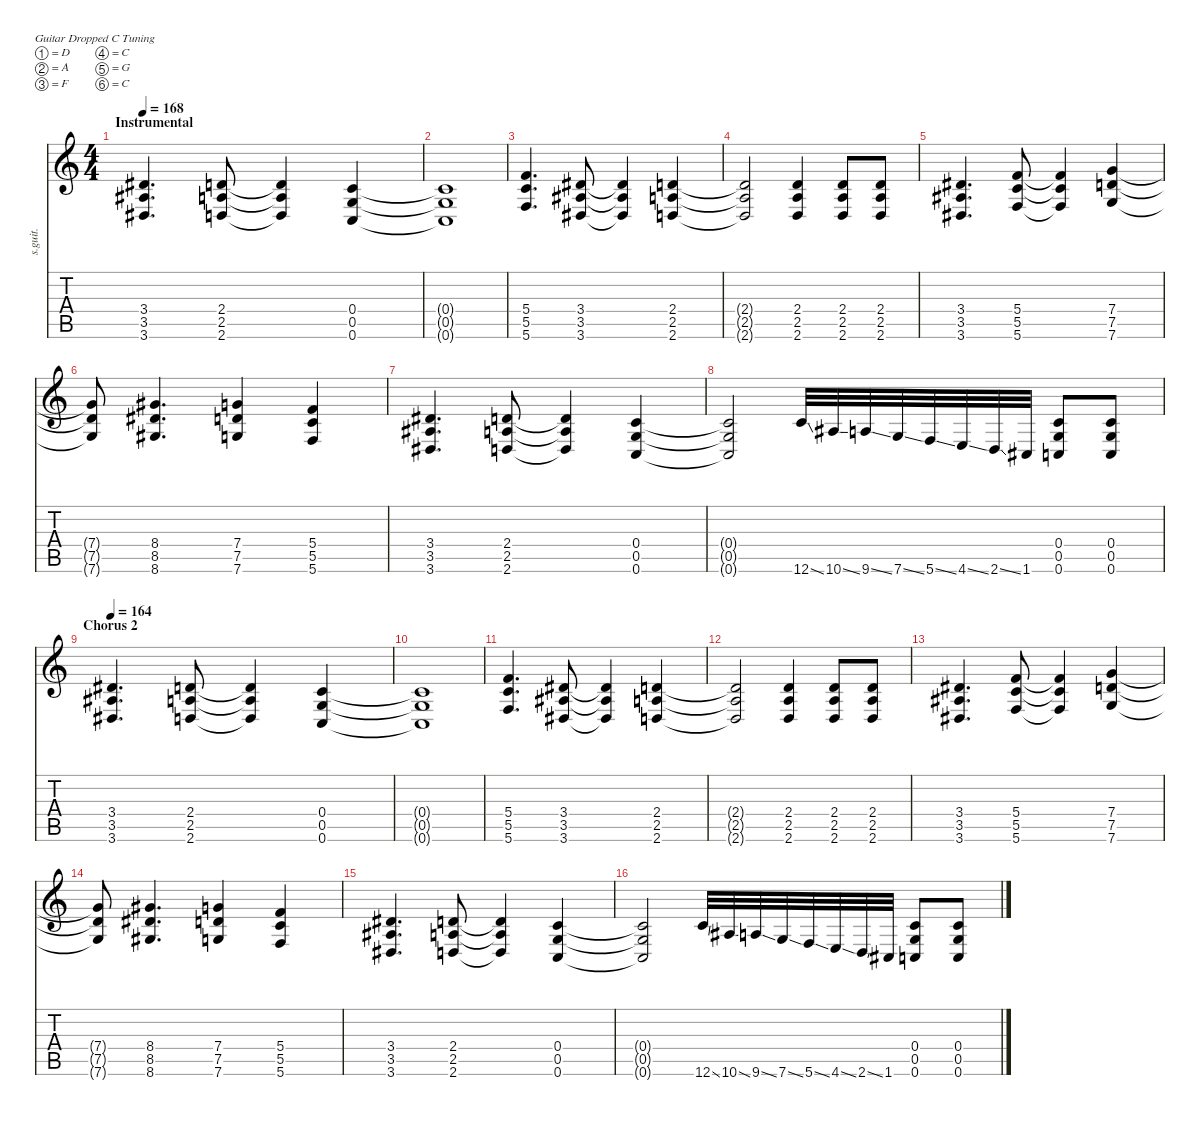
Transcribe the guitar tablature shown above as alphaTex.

\defaultSystemsLayout 4
\hideDynamics
\bracketExtendMode nobrackets
\track ("Daron Malakian | Main" "s.guit.") {instrument electricguitarclean}
\staff {score tabs}
\tuning (D4 A3 F3 C3 G2 C2)
\ts (4 4)
\section ("" "Instrumental")
\tempo 168
\clef g2
\ks c
(3.4{acc #} 3.5{acc #} 3.6{acc #}).4{d lyrics (0 "") lyrics (1 "") lyrics (2 "") lyrics (3 "") lyrics (4 "") dy ppp} (2.4 2.5 2.6).8{lyrics (0 "") lyrics (1 "") lyrics (2 "") lyrics (3 "") lyrics (4 "")} (2.4{t} 2.5{t} 2.6{t}).4{lyrics (0 "") lyrics (1 "") lyrics (2 "") lyrics (3 "") lyrics (4 "")} (0.4 0.5 0.6).4{lyrics (0 "") lyrics (1 "") lyrics (2 "") lyrics (3 "") lyrics (4 "")} |
(0.4{t} 0.5{t} 0.6{t}).1{lyrics (0 "") lyrics (1 "") lyrics (2 "") lyrics (3 "") lyrics (4 "")} |
(5.4 5.5 5.6).4{d lyrics (0 "") lyrics (1 "") lyrics (2 "") lyrics (3 "") lyrics (4 "")} (3.4{acc #} 3.5{acc #} 3.6{acc #}).8{lyrics (0 "") lyrics (1 "") lyrics (2 "") lyrics (3 "") lyrics (4 "")} (3.4{t acc #} 3.5{t acc #} 3.6{t acc #}).4{lyrics (0 "") lyrics (1 "") lyrics (2 "") lyrics (3 "") lyrics (4 "")} (2.4 2.5 2.6).4{lyrics (0 "") lyrics (1 "") lyrics (2 "") lyrics (3 "") lyrics (4 "")} |
(2.4{t} 2.5{t} 2.6{t}).2{lyrics (0 "") lyrics (1 "") lyrics (2 "") lyrics (3 "") lyrics (4 "")} (2.4 2.5 2.6).4{lyrics (0 "") lyrics (1 "") lyrics (2 "") lyrics (3 "") lyrics (4 "")} (2.4 2.5 2.6).8{lyrics (0 "") lyrics (1 "") lyrics (2 "") lyrics (3 "") lyrics (4 "")} (2.4 2.5 2.6).8{lyrics (0 "") lyrics (1 "") lyrics (2 "") lyrics (3 "") lyrics (4 "")} |
(3.4{acc #} 3.5{acc #} 3.6{acc #}).4{d lyrics (0 "") lyrics (1 "") lyrics (2 "") lyrics (3 "") lyrics (4 "")} (5.4 5.5 5.6).8{lyrics (0 "") lyrics (1 "") lyrics (2 "") lyrics (3 "") lyrics (4 "")} (5.4{t} 5.5{t} 5.6{t}).4{lyrics (0 "") lyrics (1 "") lyrics (2 "") lyrics (3 "") lyrics (4 "")} (7.4 7.5 7.6).4{lyrics (0 "") lyrics (1 "") lyrics (2 "") lyrics (3 "") lyrics (4 "")} |
(7.4{t} 7.5{t} 7.6{t}).8{lyrics (0 "") lyrics (1 "") lyrics (2 "") lyrics (3 "") lyrics (4 "")} (8.4{acc #} 8.5{acc #} 8.6{acc #}).4{d lyrics (0 "") lyrics (1 "") lyrics (2 "") lyrics (3 "") lyrics (4 "")} (7.4 7.5 7.6).4{lyrics (0 "") lyrics (1 "") lyrics (2 "") lyrics (3 "") lyrics (4 "")} (5.4 5.5 5.6).4{lyrics (0 "") lyrics (1 "") lyrics (2 "") lyrics (3 "") lyrics (4 "")} |
(3.4{acc #} 3.5{acc #} 3.6{acc #}).4{d lyrics (0 "") lyrics (1 "") lyrics (2 "") lyrics (3 "") lyrics (4 "")} (2.4 2.5 2.6).8{lyrics (0 "") lyrics (1 "") lyrics (2 "") lyrics (3 "") lyrics (4 "")} (2.4{t} 2.5{t} 2.6{t}).4{lyrics (0 "") lyrics (1 "") lyrics (2 "") lyrics (3 "") lyrics (4 "")} (0.4 0.5 0.6).4{lyrics (0 "") lyrics (1 "") lyrics (2 "") lyrics (3 "") lyrics (4 "")} |
(0.4{t} 0.5{t} 0.6{t}).2{lyrics (0 "") lyrics (1 "") lyrics (2 "") lyrics (3 "") lyrics (4 "")} 12.6{ss}.32{lyrics (0 "") lyrics (1 "") lyrics (2 "") lyrics (3 "") lyrics (4 "")} 10.6{ss acc #}.32{lyrics (0 "") lyrics (1 "") lyrics (2 "") lyrics (3 "") lyrics (4 "")} 9.6{ss}.32{lyrics (0 "") lyrics (1 "") lyrics (2 "") lyrics (3 "") lyrics (4 "")} 7.6{ss}.32{lyrics (0 "") lyrics (1 "") lyrics (2 "") lyrics (3 "") lyrics (4 "")} 5.6{ss}.32{lyrics (0 "") lyrics (1 "") lyrics (2 "") lyrics (3 "") lyrics (4 "")} 4.6{ss}.32{lyrics (0 "") lyrics (1 "") lyrics (2 "") lyrics (3 "") lyrics (4 "")} 2.6{ss}.32{lyrics (0 "") lyrics (1 "") lyrics (2 "") lyrics (3 "") lyrics (4 "")} 1.6{acc #}.32{lyrics (0 "") lyrics (1 "") lyrics (2 "") lyrics (3 "") lyrics (4 "")} (0.4 0.5 0.6).8{lyrics (0 "") lyrics (1 "") lyrics (2 "") lyrics (3 "") lyrics (4 "")} (0.4 0.5 0.6).8{lyrics (0 "") lyrics (1 "") lyrics (2 "") lyrics (3 "") lyrics (4 "")} |
\section ("" "Chorus 2")
\tempo 164
(3.4{acc #} 3.5{acc #} 3.6{acc #}).4{d lyrics (0 "") lyrics (1 "") lyrics (2 "") lyrics (3 "") lyrics (4 "")} (2.4 2.5 2.6).8{lyrics (0 "") lyrics (1 "") lyrics (2 "") lyrics (3 "") lyrics (4 "")} (2.4{t} 2.5{t} 2.6{t}).4{lyrics (0 "") lyrics (1 "") lyrics (2 "") lyrics (3 "") lyrics (4 "")} (0.4 0.5 0.6).4{lyrics (0 "") lyrics (1 "") lyrics (2 "") lyrics (3 "") lyrics (4 "")} |
(0.4{t} 0.5{t} 0.6{t}).1{lyrics (0 "") lyrics (1 "") lyrics (2 "") lyrics (3 "") lyrics (4 "")} |
(5.4 5.5 5.6).4{d lyrics (0 "") lyrics (1 "") lyrics (2 "") lyrics (3 "") lyrics (4 "")} (3.4{acc #} 3.5{acc #} 3.6{acc #}).8{lyrics (0 "") lyrics (1 "") lyrics (2 "") lyrics (3 "") lyrics (4 "")} (3.4{t acc #} 3.5{t acc #} 3.6{t acc #}).4{lyrics (0 "") lyrics (1 "") lyrics (2 "") lyrics (3 "") lyrics (4 "")} (2.4 2.5 2.6).4{lyrics (0 "") lyrics (1 "") lyrics (2 "") lyrics (3 "") lyrics (4 "")} |
(2.4{t} 2.5{t} 2.6{t}).2{lyrics (0 "") lyrics (1 "") lyrics (2 "") lyrics (3 "") lyrics (4 "")} (2.4 2.5 2.6).4{lyrics (0 "") lyrics (1 "") lyrics (2 "") lyrics (3 "") lyrics (4 "")} (2.4 2.5 2.6).8{lyrics (0 "") lyrics (1 "") lyrics (2 "") lyrics (3 "") lyrics (4 "")} (2.4 2.5 2.6).8{lyrics (0 "") lyrics (1 "") lyrics (2 "") lyrics (3 "") lyrics (4 "")} |
(3.4{acc #} 3.5{acc #} 3.6{acc #}).4{d lyrics (0 "") lyrics (1 "") lyrics (2 "") lyrics (3 "") lyrics (4 "")} (5.4 5.5 5.6).8{lyrics (0 "") lyrics (1 "") lyrics (2 "") lyrics (3 "") lyrics (4 "")} (5.4{t} 5.5{t} 5.6{t}).4{lyrics (0 "") lyrics (1 "") lyrics (2 "") lyrics (3 "") lyrics (4 "")} (7.4 7.5 7.6).4{lyrics (0 "") lyrics (1 "") lyrics (2 "") lyrics (3 "") lyrics (4 "")} |
(7.4{t} 7.5{t} 7.6{t}).8{lyrics (0 "") lyrics (1 "") lyrics (2 "") lyrics (3 "") lyrics (4 "")} (8.4{acc #} 8.5{acc #} 8.6{acc #}).4{d lyrics (0 "") lyrics (1 "") lyrics (2 "") lyrics (3 "") lyrics (4 "")} (7.4 7.5 7.6).4{lyrics (0 "") lyrics (1 "") lyrics (2 "") lyrics (3 "") lyrics (4 "")} (5.4 5.5 5.6).4{lyrics (0 "") lyrics (1 "") lyrics (2 "") lyrics (3 "") lyrics (4 "")} |
(3.4{acc #} 3.5{acc #} 3.6{acc #}).4{d lyrics (0 "") lyrics (1 "") lyrics (2 "") lyrics (3 "") lyrics (4 "")} (2.4 2.5 2.6).8{lyrics (0 "") lyrics (1 "") lyrics (2 "") lyrics (3 "") lyrics (4 "")} (2.4{t} 2.5{t} 2.6{t}).4{lyrics (0 "") lyrics (1 "") lyrics (2 "") lyrics (3 "") lyrics (4 "")} (0.4 0.5 0.6).4{lyrics (0 "") lyrics (1 "") lyrics (2 "") lyrics (3 "") lyrics (4 "")} |
(0.4{t} 0.5{t} 0.6{t}).2{lyrics (0 "") lyrics (1 "") lyrics (2 "") lyrics (3 "") lyrics (4 "")} 12.6{ss}.32{lyrics (0 "") lyrics (1 "") lyrics (2 "") lyrics (3 "") lyrics (4 "")} 10.6{ss acc #}.32{lyrics (0 "") lyrics (1 "") lyrics (2 "") lyrics (3 "") lyrics (4 "")} 9.6{ss}.32{lyrics (0 "") lyrics (1 "") lyrics (2 "") lyrics (3 "") lyrics (4 "")} 7.6{ss}.32{lyrics (0 "") lyrics (1 "") lyrics (2 "") lyrics (3 "") lyrics (4 "")} 5.6{ss}.32{lyrics (0 "") lyrics (1 "") lyrics (2 "") lyrics (3 "") lyrics (4 "")} 4.6{ss}.32{lyrics (0 "") lyrics (1 "") lyrics (2 "") lyrics (3 "") lyrics (4 "")} 2.6{ss}.32{lyrics (0 "") lyrics (1 "") lyrics (2 "") lyrics (3 "") lyrics (4 "")} 1.6{acc #}.32{lyrics (0 "") lyrics (1 "") lyrics (2 "") lyrics (3 "") lyrics (4 "")} (0.4 0.5 0.6).8{lyrics (0 "") lyrics (1 "") lyrics (2 "") lyrics (3 "") lyrics (4 "")} (0.4 0.5 0.6).8{lyrics (0 "") lyrics (1 "") lyrics (2 "") lyrics (3 "") lyrics (4 "")}
